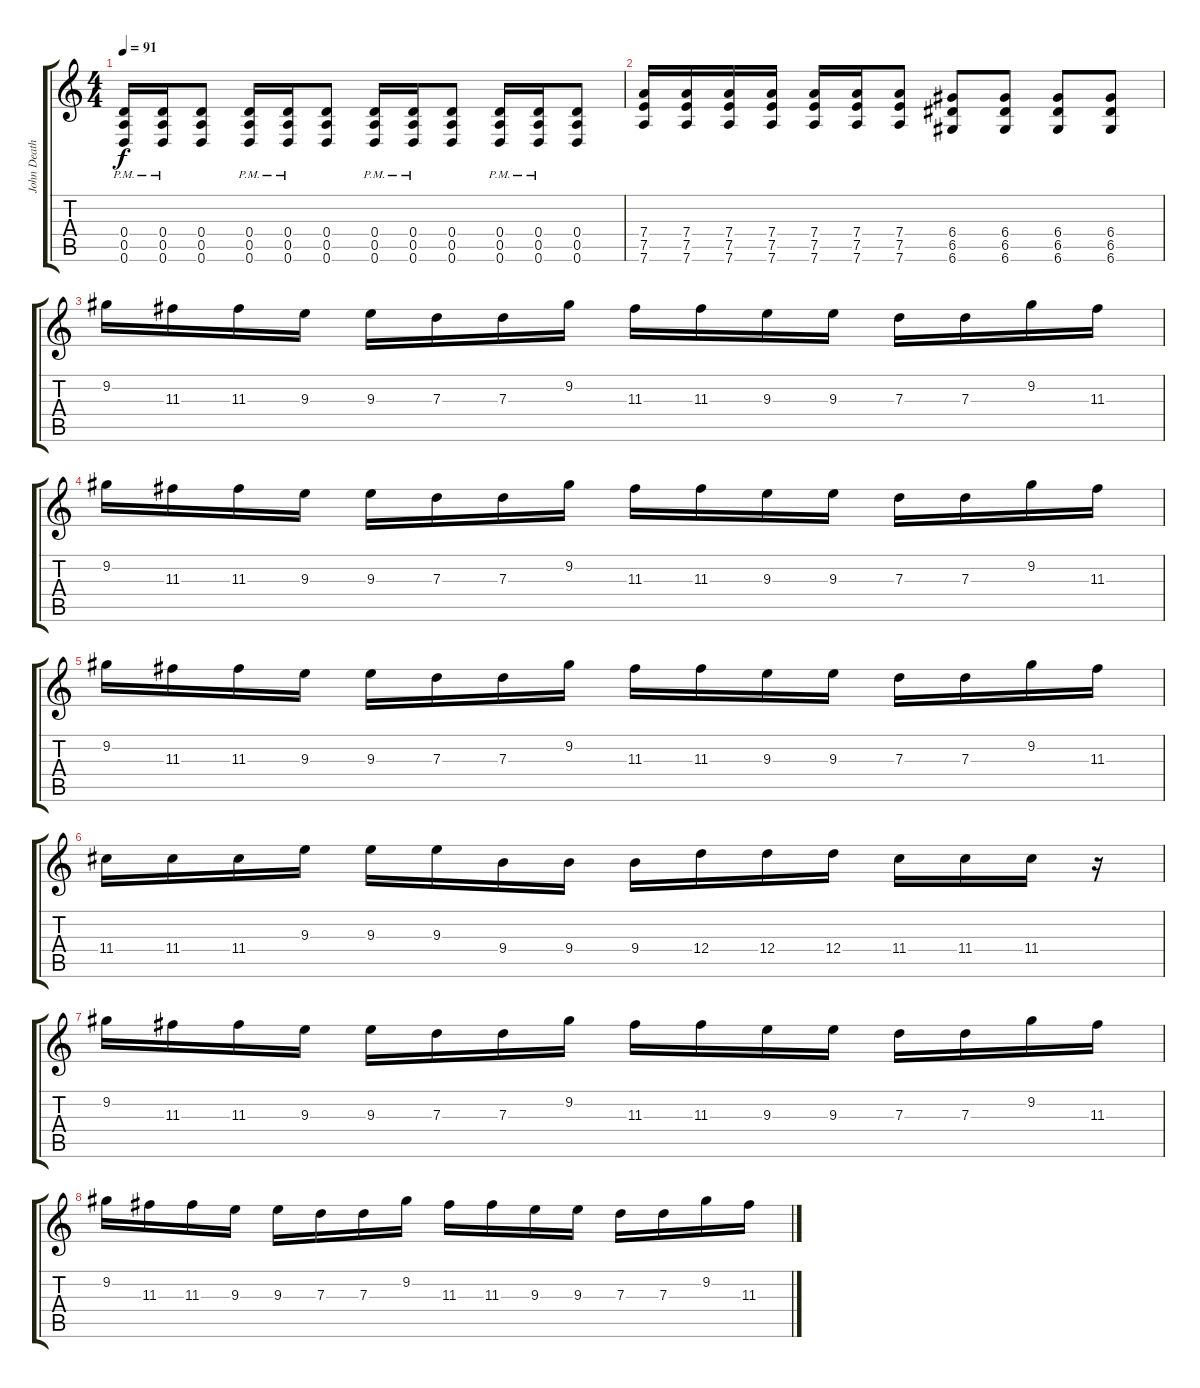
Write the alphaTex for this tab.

\track ("John Death" "John Death") {instrument overdrivenguitar}
\staff {score tabs}
\tuning (E4 B3 G3 D3 A2 D2) {hide}
\ts (4 4)
\tempo 91
\clef g2
\ks c
(0.4{pm} 0.5{pm} 0.6{pm}).16{dy f} (0.4{pm} 0.5{pm} 0.6{pm}).16 (0.4 0.5 0.6).8 (0.4{pm} 0.5{pm} 0.6{pm}).16 (0.4{pm} 0.5{pm} 0.6{pm}).16 (0.4 0.5 0.6).8 (0.4{pm} 0.5{pm} 0.6{pm}).16 (0.4{pm} 0.5{pm} 0.6{pm}).16 (0.4 0.5 0.6).8 (0.4{pm} 0.5{pm} 0.6{pm}).16 (0.4{pm} 0.5{pm} 0.6{pm}).16 (0.4 0.5 0.6).8 |
(7.4 7.5 7.6).16 (7.4 7.5 7.6).16 (7.4 7.5 7.6).16 (7.4 7.5 7.6).16 (7.4 7.5 7.6).16 (7.4 7.5 7.6).16 (7.4 7.5 7.6).8 (6.4 6.5 6.6).8 (6.4 6.5 6.6).8 (6.4 6.5 6.6).8 (6.4 6.5 6.6).8 |
9.2.16 11.3.16 11.3.16 9.3.16 9.3.16 7.3.16 7.3.16 9.2.16 11.3.16 11.3.16 9.3.16 9.3.16 7.3.16 7.3.16 9.2.16 11.3.16 |
9.2.16 11.3.16 11.3.16 9.3.16 9.3.16 7.3.16 7.3.16 9.2.16 11.3.16 11.3.16 9.3.16 9.3.16 7.3.16 7.3.16 9.2.16 11.3.16 |
9.2.16 11.3.16 11.3.16 9.3.16 9.3.16 7.3.16 7.3.16 9.2.16 11.3.16 11.3.16 9.3.16 9.3.16 7.3.16 7.3.16 9.2.16 11.3.16 |
11.4.16 11.4.16 11.4.16 9.3.16 9.3.16 9.3.16 9.4.16 9.4.16 9.4.16 12.4.16 12.4.16 12.4.16 11.4.16 11.4.16 11.4.16 r.16 |
9.2.16 11.3.16 11.3.16 9.3.16 9.3.16 7.3.16 7.3.16 9.2.16 11.3.16 11.3.16 9.3.16 9.3.16 7.3.16 7.3.16 9.2.16 11.3.16 |
9.2.16 11.3.16 11.3.16 9.3.16 9.3.16 7.3.16 7.3.16 9.2.16 11.3.16 11.3.16 9.3.16 9.3.16 7.3.16 7.3.16 9.2.16 11.3.16
